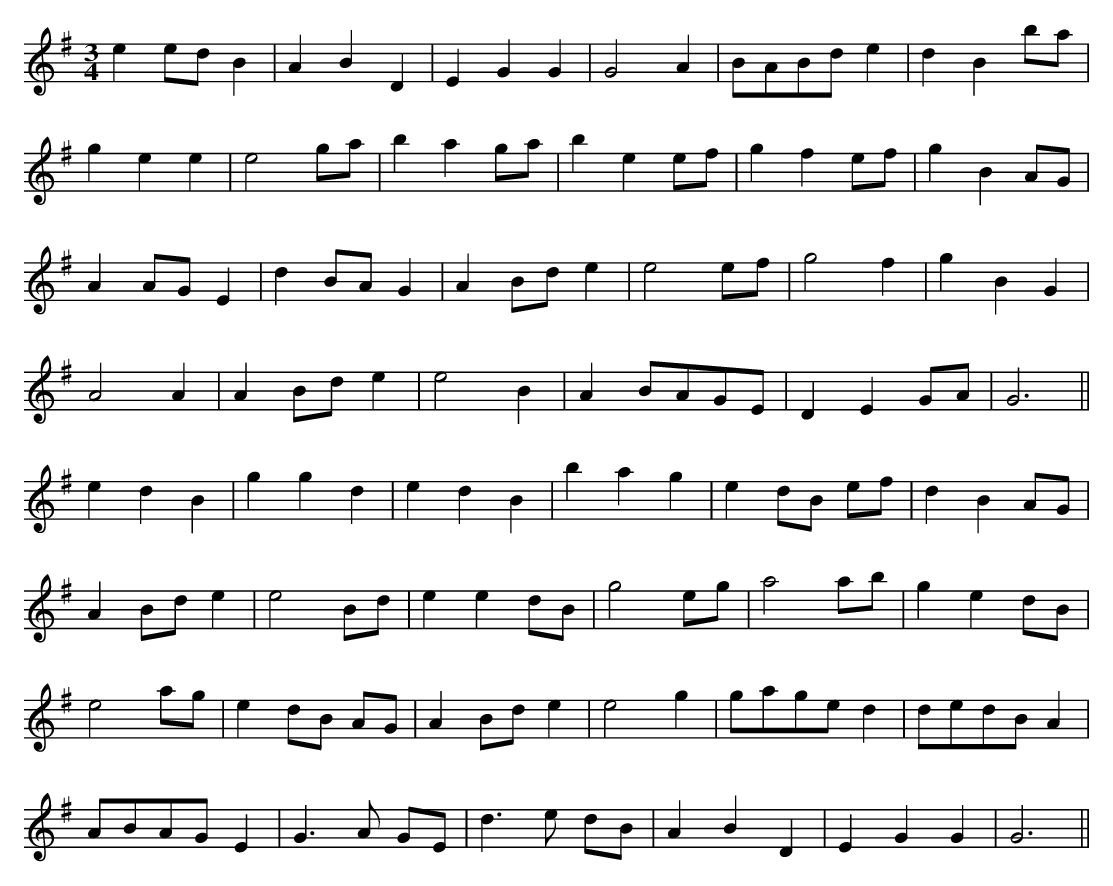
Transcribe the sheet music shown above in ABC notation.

X:1
M:3/4
K:G
e2 ed B2|A2 B2 D2|E2 G2 G2|G4 A2|BABd e2|d2 B2 ba|
g2 e2 e2|e4 ga|b2 a2 ga|b2 e2 ef|g2 f2 ef|g2 B2 AG|
A2 AG E2|d2 BA G2|A2 Bd e2|e4 ef|g4 f2|g2 B2 G2|
A4 A2|A2 Bd e2|e4 B2|A2 BAGE|D2 E2 GA|G6||
e2 d2 B2|g2 g2 d2|e2 d2 B2|b2 a2 g2|e2 dB ef|d2 B2 AG|
A2 Bd e2|e4 Bd|e2 e2 dB|g4 eg|a4 ab|g2 e2 dB|
e4 ag|e2 dB AG|A2 Bd e2|e4 g2|gage d2|dedB A2|
ABAG E2|G3A GE|d3e dB|A2 B2 D2|E2 G2 G2|G6||
